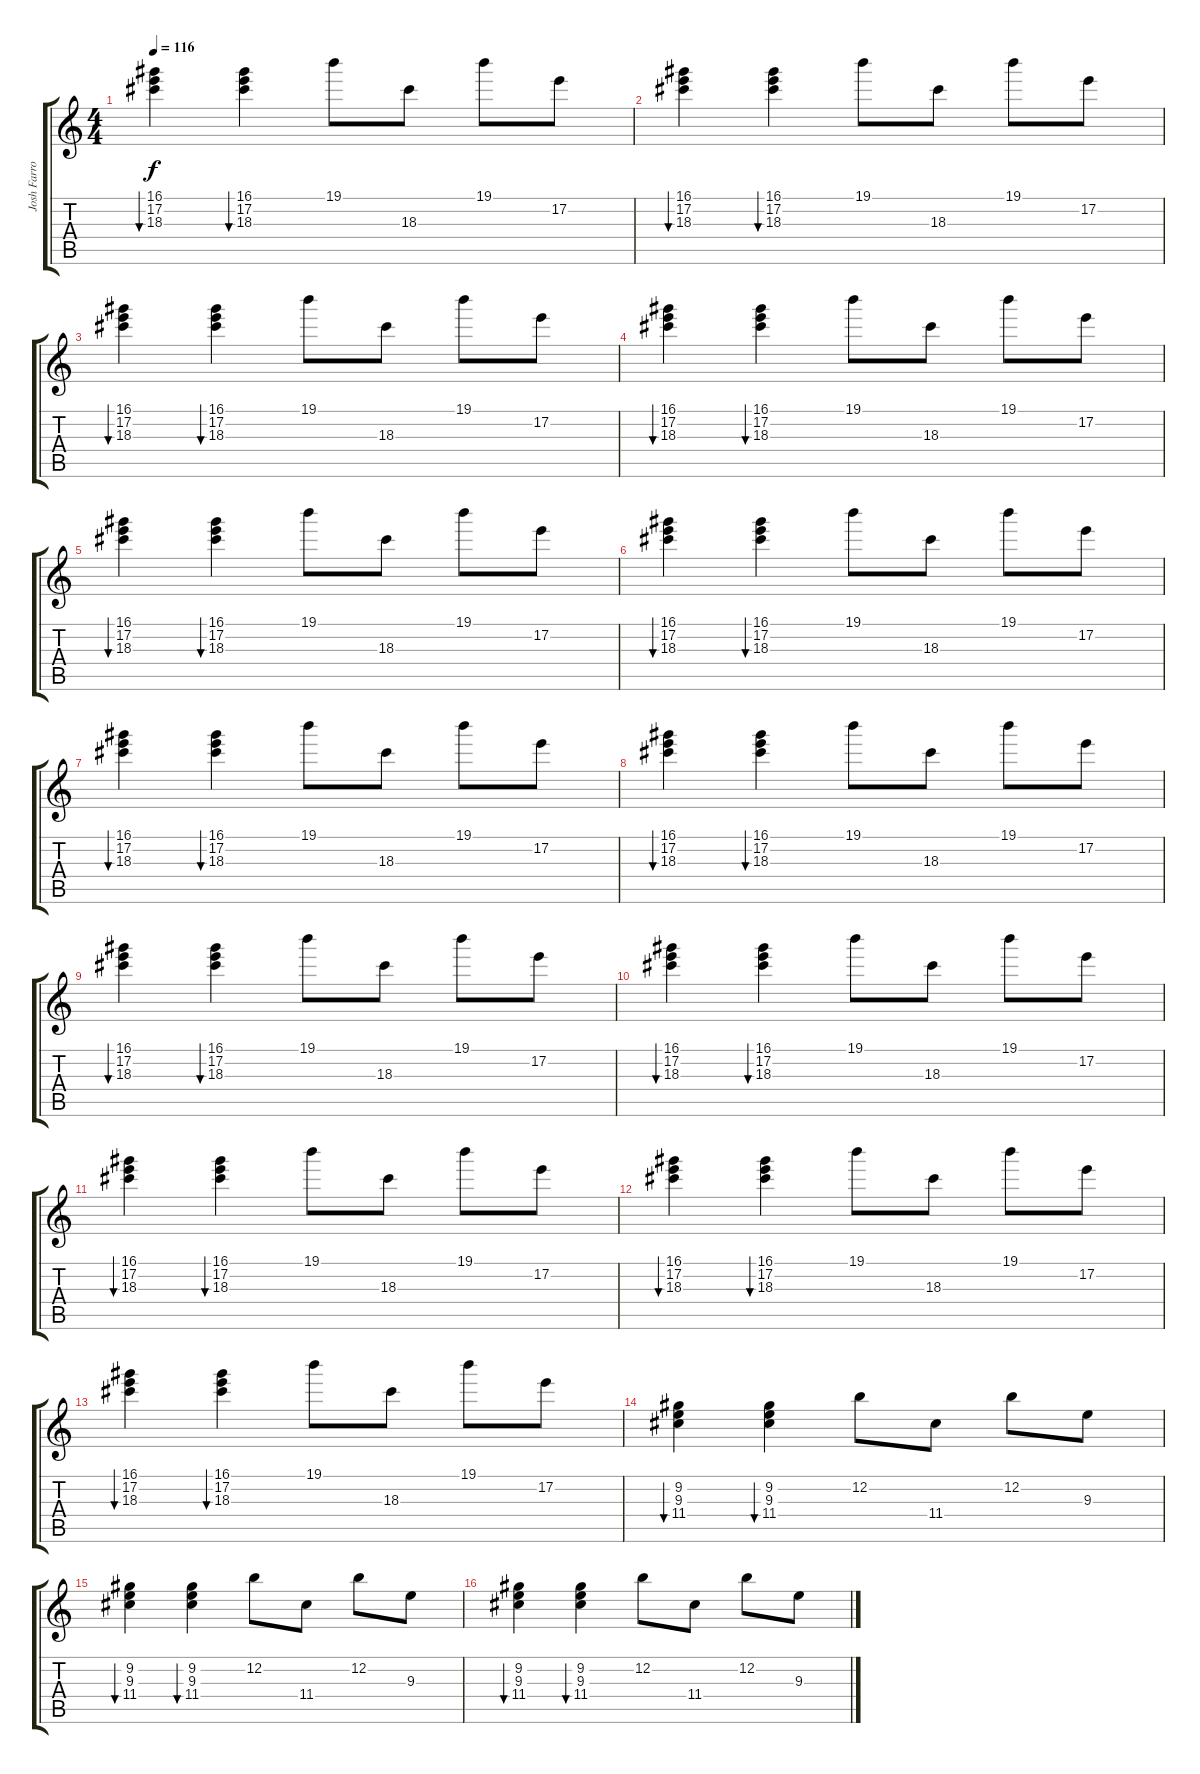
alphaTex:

\track ("Josh Farro" "Josh Farro") {instrument electricguitarjazz}
\staff {score tabs}
\tuning (E4 B3 G3 D3 A2 E2) {hide}
\ts (4 4)
\tempo 116
\clef g2
\ks c
(16.1 17.2 18.3).4{bu 480 dy f} (16.1 17.2 18.3).4{bu 480} 19.1.8 18.3.8 19.1.8 17.2.8 |
(16.1 17.2 18.3).4{bu 480} (16.1 17.2 18.3).4{bu 480} 19.1.8 18.3.8 19.1.8 17.2.8 |
(16.1 17.2 18.3).4{bu 480} (16.1 17.2 18.3).4{bu 480} 19.1.8 18.3.8 19.1.8 17.2.8 |
(16.1 17.2 18.3).4{bu 480} (16.1 17.2 18.3).4{bu 480} 19.1.8 18.3.8 19.1.8 17.2.8 |
(16.1 17.2 18.3).4{bu 480} (16.1 17.2 18.3).4{bu 480} 19.1.8 18.3.8 19.1.8 17.2.8 |
(16.1 17.2 18.3).4{bu 480} (16.1 17.2 18.3).4{bu 480} 19.1.8 18.3.8 19.1.8 17.2.8 |
(16.1 17.2 18.3).4{bu 480} (16.1 17.2 18.3).4{bu 480} 19.1.8 18.3.8 19.1.8 17.2.8 |
(16.1 17.2 18.3).4{bu 480} (16.1 17.2 18.3).4{bu 480} 19.1.8 18.3.8 19.1.8 17.2.8 |
(16.1 17.2 18.3).4{bu 480} (16.1 17.2 18.3).4{bu 480} 19.1.8 18.3.8 19.1.8 17.2.8 |
(16.1 17.2 18.3).4{bu 480} (16.1 17.2 18.3).4{bu 480} 19.1.8 18.3.8 19.1.8 17.2.8 |
(16.1 17.2 18.3).4{bu 480} (16.1 17.2 18.3).4{bu 480} 19.1.8 18.3.8 19.1.8 17.2.8 |
(16.1 17.2 18.3).4{bu 480} (16.1 17.2 18.3).4{bu 480} 19.1.8 18.3.8 19.1.8 17.2.8 |
(16.1 17.2 18.3).4{bu 480} (16.1 17.2 18.3).4{bu 480} 19.1.8 18.3.8 19.1.8 17.2.8 |
(9.2 9.3 11.4).4{bu 480} (9.2 9.3 11.4).4{bu 480} 12.2.8 11.4.8 12.2.8 9.3.8 |
(9.2 9.3 11.4).4{bu 480} (9.2 9.3 11.4).4{bu 480} 12.2.8 11.4.8 12.2.8 9.3.8 |
(9.2 9.3 11.4).4{bu 480} (9.2 9.3 11.4).4{bu 480} 12.2.8 11.4.8 12.2.8 9.3.8
